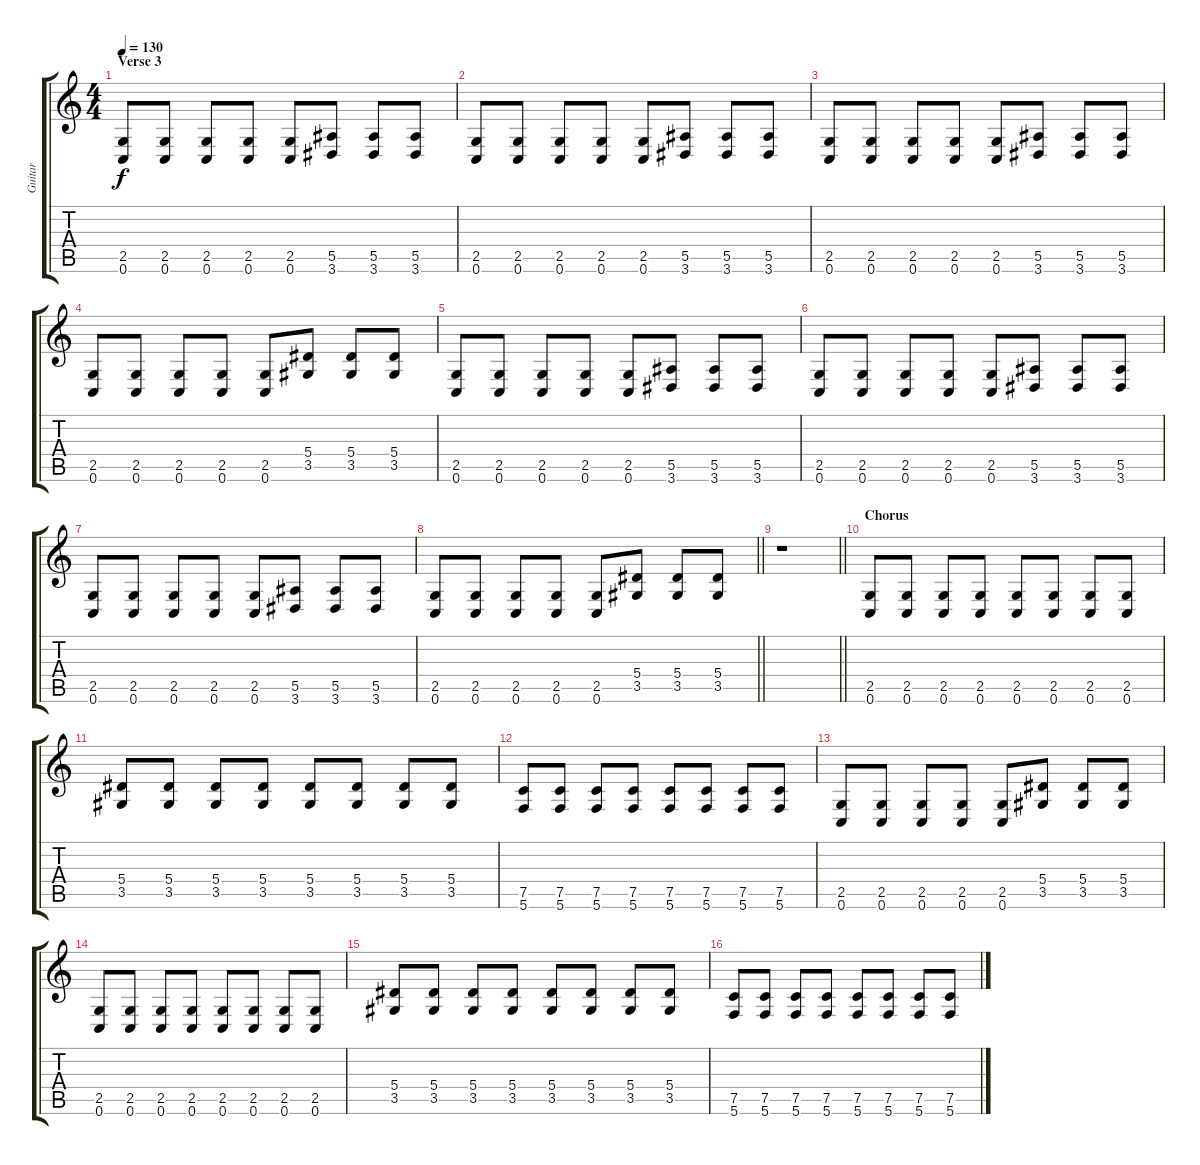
\track ("Guitar" "Guitar") {instrument distortionguitar}
\staff {score tabs}
\tuning (C4 G3 Eb3 Bb2 F2 C2) {hide}
\ts (4 4)
\section ("" "Verse 3")
\tempo 130
\clef g2
\ks c
(2.5 0.6).8{dy f} (2.5 0.6).8 (2.5 0.6).8 (2.5 0.6).8 (2.5 0.6).8 (5.5 3.6).8 (5.5 3.6).8 (5.5 3.6).8 |
(2.5 0.6).8 (2.5 0.6).8 (2.5 0.6).8 (2.5 0.6).8 (2.5 0.6).8 (5.5 3.6).8 (5.5 3.6).8 (5.5 3.6).8 |
(2.5 0.6).8 (2.5 0.6).8 (2.5 0.6).8 (2.5 0.6).8 (2.5 0.6).8 (5.5 3.6).8 (5.5 3.6).8 (5.5 3.6).8 |
(2.5 0.6).8 (2.5 0.6).8 (2.5 0.6).8 (2.5 0.6).8 (2.5 0.6).8 (5.4 3.5).8 (5.4 3.5).8 (5.4 3.5).8 |
(2.5 0.6).8 (2.5 0.6).8 (2.5 0.6).8 (2.5 0.6).8 (2.5 0.6).8 (5.5 3.6).8 (5.5 3.6).8 (5.5 3.6).8 |
(2.5 0.6).8 (2.5 0.6).8 (2.5 0.6).8 (2.5 0.6).8 (2.5 0.6).8 (5.5 3.6).8 (5.5 3.6).8 (5.5 3.6).8 |
(2.5 0.6).8 (2.5 0.6).8 (2.5 0.6).8 (2.5 0.6).8 (2.5 0.6).8 (5.5 3.6).8 (5.5 3.6).8 (5.5 3.6).8 |
\barLineRight lightlight
(2.5 0.6).8 (2.5 0.6).8 (2.5 0.6).8 (2.5 0.6).8 (2.5 0.6).8 (5.4 3.5).8 (5.4 3.5).8 (5.4 3.5).8 |
\barLineRight lightlight
r.1 |
\section ("" "Chorus")
(2.5 0.6).8 (2.5 0.6).8 (2.5 0.6).8 (2.5 0.6).8 (2.5 0.6).8 (2.5 0.6).8 (2.5 0.6).8 (2.5 0.6).8 |
(5.4 3.5).8 (5.4 3.5).8 (5.4 3.5).8 (5.4 3.5).8 (5.4 3.5).8 (5.4 3.5).8 (5.4 3.5).8 (5.4 3.5).8 |
(7.5 5.6).8 (7.5 5.6).8 (7.5 5.6).8 (7.5 5.6).8 (7.5 5.6).8 (7.5 5.6).8 (7.5 5.6).8 (7.5 5.6).8 |
(2.5 0.6).8 (2.5 0.6).8 (2.5 0.6).8 (2.5 0.6).8 (2.5 0.6).8 (5.4 3.5).8 (5.4 3.5).8 (5.4 3.5).8 |
(2.5 0.6).8 (2.5 0.6).8 (2.5 0.6).8 (2.5 0.6).8 (2.5 0.6).8 (2.5 0.6).8 (2.5 0.6).8 (2.5 0.6).8 |
(5.4 3.5).8 (5.4 3.5).8 (5.4 3.5).8 (5.4 3.5).8 (5.4 3.5).8 (5.4 3.5).8 (5.4 3.5).8 (5.4 3.5).8 |
(7.5 5.6).8 (7.5 5.6).8 (7.5 5.6).8 (7.5 5.6).8 (7.5 5.6).8 (7.5 5.6).8 (7.5 5.6).8 (7.5 5.6).8
